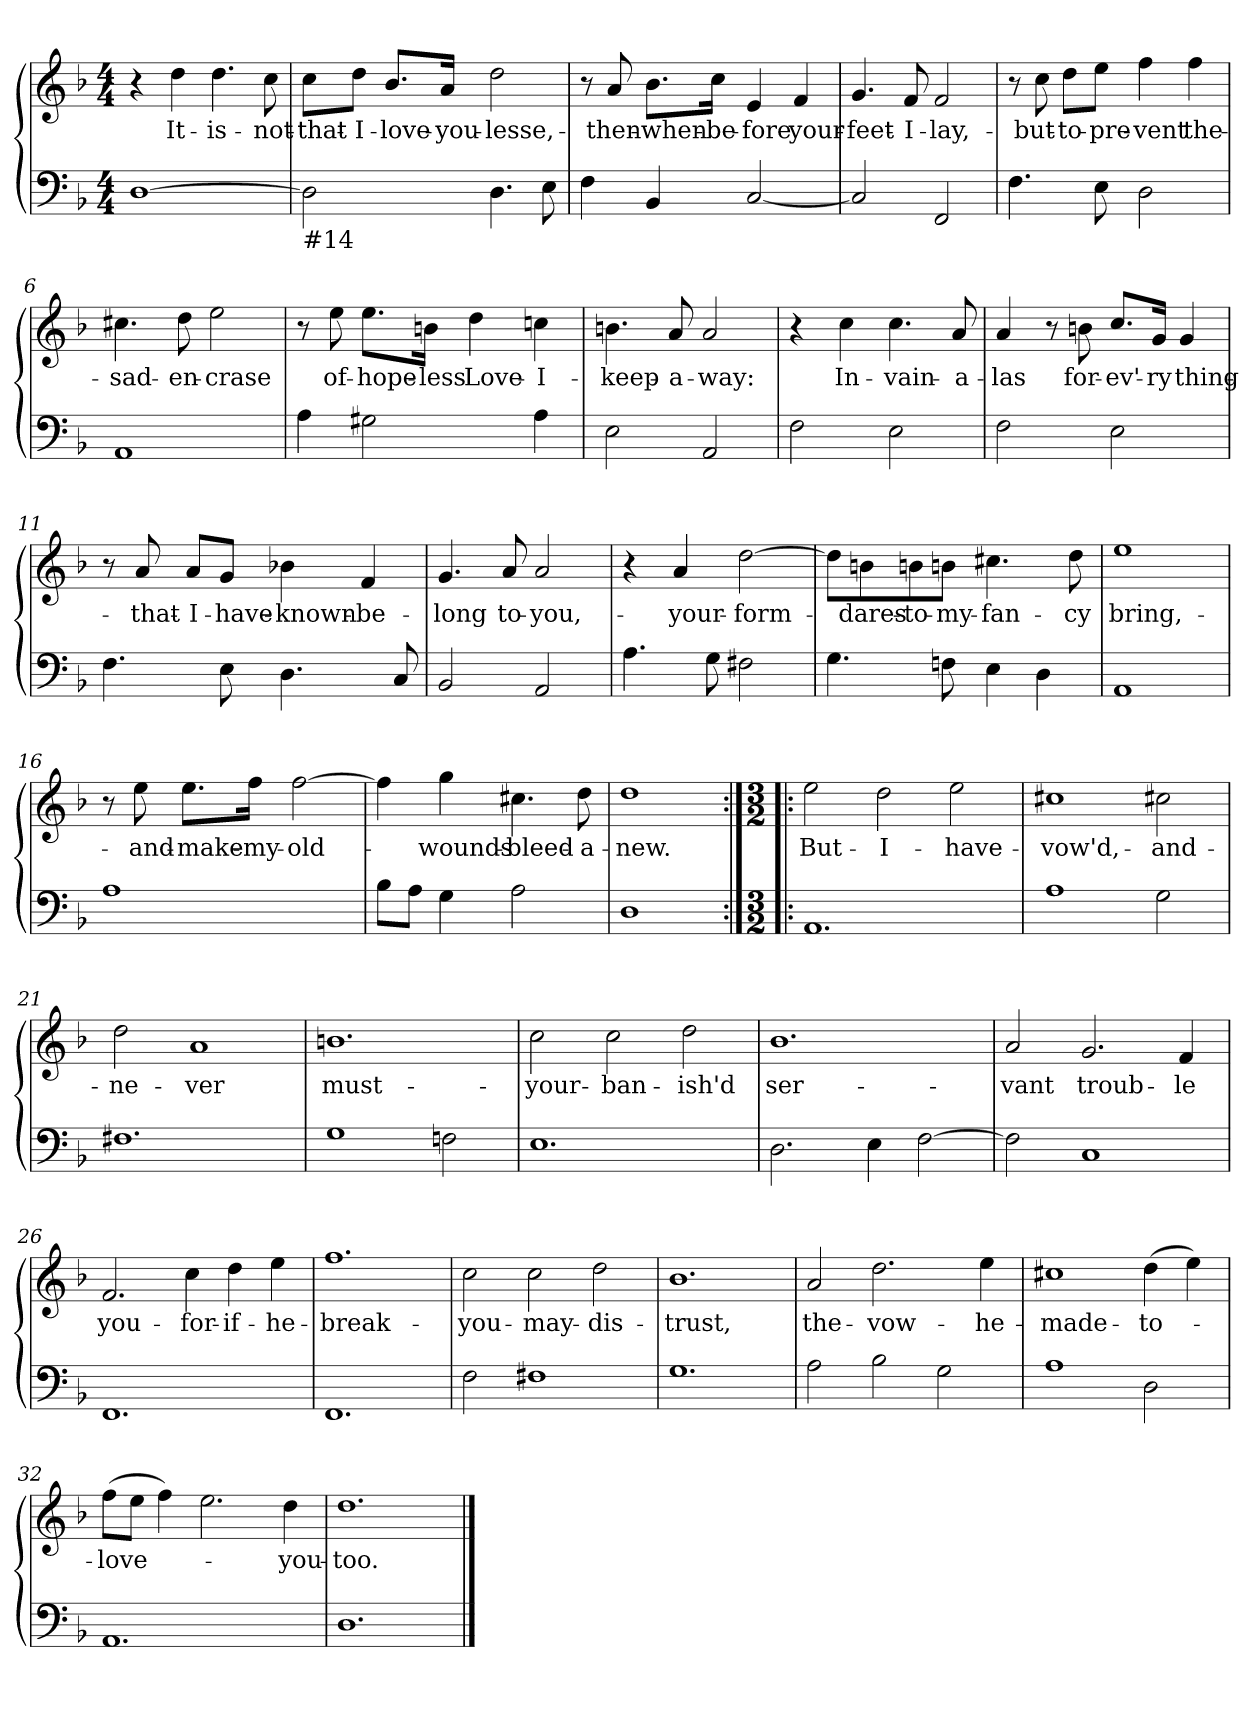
**kern	**kern	**text
*part2	*part1	*part1
*staff2	*staff1	*staff1
*clefF4	*clefG2	*
*k[b-]	*k[b-]	*
*F:	*F:	*
*M4/4	*M4/4	*
=1	=1	=1
[1D\	4r	.
.	4dd\	It-
.	4.dd\	is-
.	8cc\	not-
=2	=2	=2
!LO:TX:b:t=#14	!	!
2D\]	8cc\L	that-
.	8dd\J	I-
.	8.b-/L	love-
.	16a/Jk	you-
4.D\	2dd\	lesse,-
8E\	.	.
=3	=3	=3
4F\	8r	.
.	8a/	then-
4BB-/	8.b-\L	when-
.	16cc\Jk	be-
[2C/	4e/	-fore
.	4f/	your-
=4	=4	=4
2C/]	4.g/	feet-
.	8f/	I-
2FF/	2f/	lay,-
=5	=5	=5
4.F\	8r	.
.	8cc\	but-
.	8dd\L	to-
8E\	8ee\J	pre-
2D\	4ff\	-vent
.	4ff\	the-
!!LO:LB:g=z
=6	=6	=6
1AA/	4.cc#X\	sad-
.	8dd\	en-
.	2ee\	-crase
=7	=7	=7
4A\	8r	.
.	8ee\	of-
2G#X\	8.ee\L	hope-
.	16bn\Jk	-less
.	4dd\	Love-
4A\	4ccn\	I-
=8	=8	=8
2E\	4.bn\	keep-
.	8a/	a-
2AA/	2a/	-way:
=9	=9	=9
2F\	4r	.
.	4cc\	In-
2E\	4.cc\	vain-
.	8a/	a-
=10	=10	=10
2F\	4a/	-las
.	8r	.
.	8bn\	for-
2E\	8.cc/L	ev'-
.	16g/Jk	-ry
.	4g/	thing-
!!LO:LB:g=z
=11	=11	=11
4.F\	8r	.
.	8a/	that-
.	8a/L	I-
8E\	8g/J	have-
4.D\	4b-X\	known-
.	4f/	be-
8C/	.	.
=12	=12	=12
2BB-/	4.g/	-long
.	8a/	to-
2AA/	2a/	you,-
=13	=13	=13
4.A\	4r	.
.	4a/	your-
8G\	.	.
2F#X\	[2dd\	form-
=14	=14	=14
4.G\	8dd\L]	.
.	8bn\	dares-
.	8bn\	to-
8Fn\	8bn\J	my-
4E\	4.cc#X\	fan-
4D\	.	.
.	8dd\	-cy
=15	=15	=15
1AA/	1ee\	bring,-
!!LO:LB:g=z
=16	=16	=16
1A\	8r	.
.	8ee\	and-
.	8.ee\L	make-
.	16ff\Jk	my-
.	[2ff\	old-
=17	=17	=17
8B-\L	4ff\]	.
8A\J	.	.
4G\	4gg\	wounds-
2A\	4.cc#X\	bleed-
.	8dd\	a-
=18	=18	=18
1D\	1dd\	-new.
=19:|!|:	=19:|!|:	=19:|!|:
*M3/2	*M3/2	*
1.AA/	2ee\	But-
.	2dd\	I-
.	2ee\	have-
=20	=20	=20
1A\	1cc#X\	vow'd,-
2G\	2cc#X\	and-
!!LO:LB:g=z
=21	=21	=21
1.F#X\	2dd\	ne-
.	1a/	-ver
=22	=22	=22
1G\	1.bn\	must-
2Fn\	.	.
=23	=23	=23
1.E\	2cc\	your-
.	2cc\	ban-
.	2dd\	-ish'd
=24	=24	=24
2.D\	1.b-\	ser-
4E\	.	.
[2F\	.	.
=25	=25	=25
2F\]	2a/	-vant
1C/	2.g/	troub-
.	4f/	-le
!!LO:PB:g=z
=26	=26	=26
1.FF/	2.f/	you-
.	4cc\	for-
.	4dd\	if-
.	4ee\	he-
=27	=27	=27
1.FF/	1.ff\	break-
=28	=28	=28
2F\	2cc\	you-
1F#X\	2cc\	may-
.	2dd\	dis-
=29	=29	=29
1.G\	1.b-\	-trust,
!!LO:LB:g=z
=30	=30	=30
2A\	2a/	the-
2B-\	2.dd\	vow-
2G\	.	.
.	4ee\	he-
=31	=31	=31
1A\	1cc#X\	made-
2D\	(4dd\	to-
.	4ee\)	.
=32	=32	=32
1.AA/	(8ff\L	love-
.	8ee\J	.
.	4ff\)	.
.	2.ee\	.
.	4dd\	you-
=33	=33	=33
1.D\	1.dd\	too.-
==	==	==
*-	*-	*-
